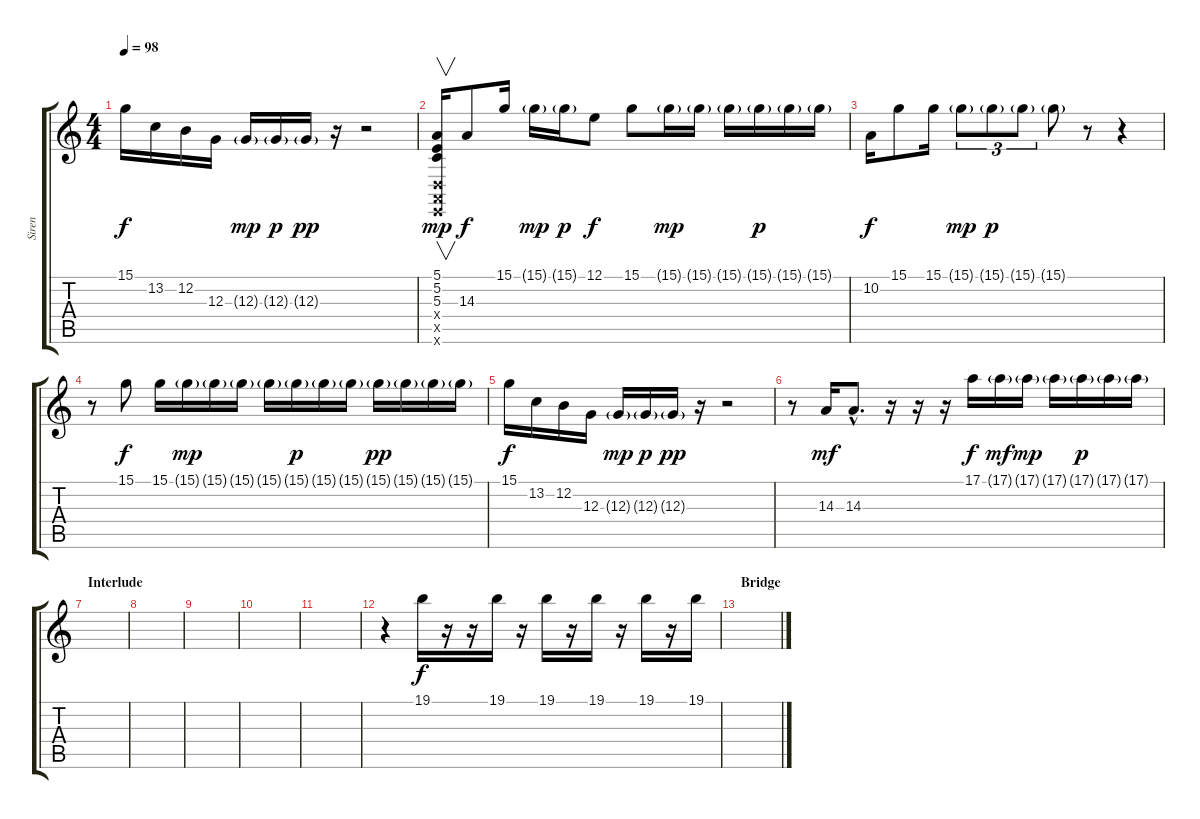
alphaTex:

\track ("Siren" "Siren") {instrument clarinet}
\staff {score tabs}
\tuning (E4 B3 G3 D3 A2 E2) {hide}
\ts (4 4)
\tempo 98
\clef g2
\ks c
15.1.16{dy f volume 11 balance 3 instrument ocarina} 13.2.16 12.2.16 12.3.16 12.3{g}.16{dy mp} 12.3{g}.16{dy p} 12.3{g}.16{dy pp} r.16 r.2 |
(5.1 5.2 5.3 0.4{x} 0.5{x} 0.6{x}).16{v dy mp volume 11 balance 3 instrument ocarina} 14.3.8{dy f} 15.1.16 15.1{g}.16{dy mp} 15.1{g}.16{dy p} 12.1.8{dy f} 15.1.8 15.1{g}.16{dy mp} 15.1{g}.16 15.1{g}.16 15.1{g}.16{dy p} 15.1{g}.16 15.1{g}.16 |
10.2.16{dy f volume 11 balance 3 instrument ocarina} 15.1.8 15.1.16 15.1{g}.8{tu (3 2) dy mp} 15.1{g}.8{tu (3 2) dy p} 15.1{g}.8{tu (3 2)} 15.1{g}.8 r.8 r.4 |
r.8{volume 11 balance 3 instrument ocarina} 15.1.8{dy f} 15.1.16 15.1{g}.16{dy mp} 15.1{g}.16 15.1{g}.16 15.1{g}.16 15.1{g}.16{dy p} 15.1{g}.16 15.1{g}.16 15.1{g}.16{dy pp} 15.1{g}.16 15.1{g}.16 15.1{g}.16 |
15.1.16{dy f volume 11 balance 3 instrument ocarina} 13.2.16 12.2.16 12.3.16 12.3{g}.16{dy mp} 12.3{g}.16{dy p} 12.3{g}.16{dy pp} r.16 r.2 |
r.8{volume 11 balance 3 instrument ocarina} 14.3.16{dy mf} 14.3{hac}.8{d volume 11 balance 3 instrument ocarina} r.16 r.16 r.16 17.1.16{dy f volume 11 balance 3 instrument ocarina} 17.1{g}.16{dy mf} 17.1{g}.16{dy mp} 17.1{g}.16 17.1{g}.16{dy p} 17.1{g}.16 17.1{g}.16 |
\section ("" "Interlude")
|
|
|
|
|
r.4 19.1.16{dy f volume 6 balance 3 instrument ocarina} r.16 r.16 19.1.16 r.16 19.1.16 r.16 19.1.16 r.16 19.1.16 r.16 19.1.16 |
\section ("" "Bridge")
